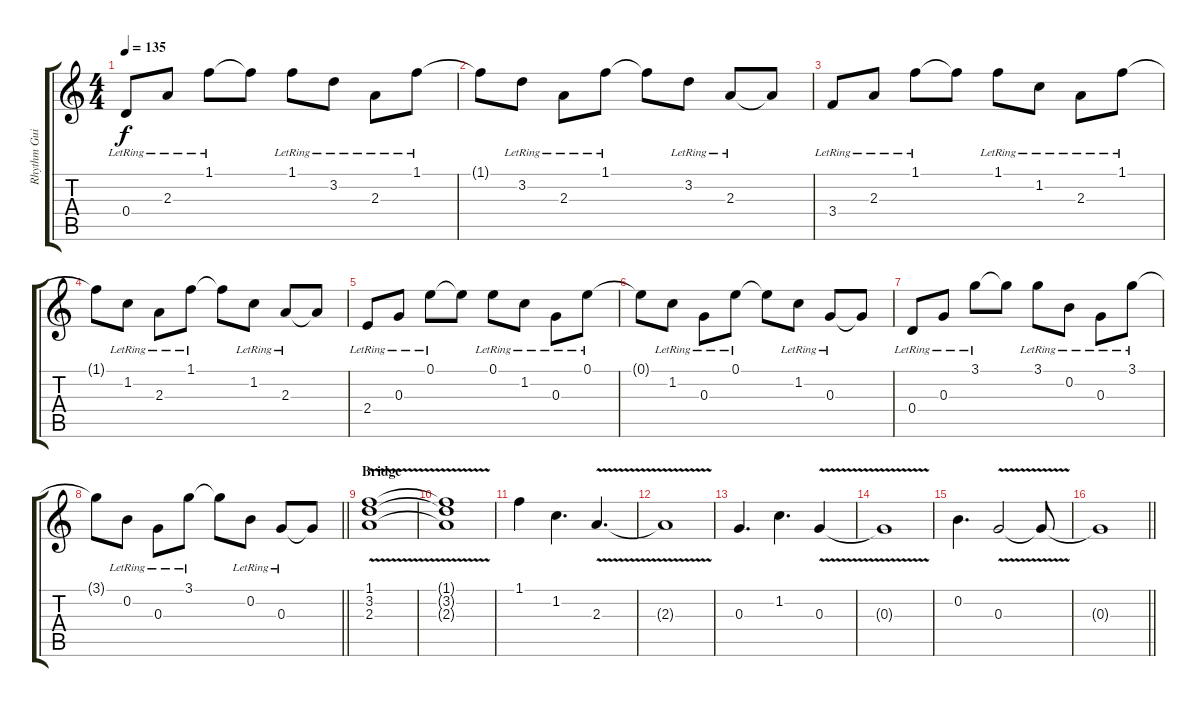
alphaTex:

\track ("Rhythm Guitar" "Rhythm Gui") {instrument electricguitarclean}
\staff {score tabs}
\tuning (E4 B3 G3 D3 A2 E2) {hide}
\ts (4 4)
\tempo 135
\clef g2
\ks c
0.4{lr}.8{dy f} 2.3{lr}.8 1.1{lr}.8 1.1{t}.8 1.1{lr}.8 3.2{lr}.8 2.3{lr}.8 1.1{lr}.8 |
1.1{t}.8 3.2{lr}.8 2.3{lr}.8 1.1{lr}.8 1.1{t}.8 3.2{lr}.8 2.3{lr}.8 2.3{t}.8 |
3.4{lr}.8 2.3{lr}.8 1.1{lr}.8 1.1{t}.8 1.1{lr}.8 1.2{lr}.8 2.3{lr}.8 1.1{lr}.8 |
1.1{t}.8 1.2{lr}.8 2.3{lr}.8 1.1{lr}.8 1.1{t}.8 1.2{lr}.8 2.3{lr}.8 2.3{t}.8 |
2.4{lr}.8 0.3{lr}.8 0.1{lr}.8 0.1{t}.8 0.1{lr}.8 1.2{lr}.8 0.3{lr}.8 0.1{lr}.8 |
0.1{t}.8 1.2{lr}.8 0.3{lr}.8 0.1{lr}.8 0.1{t}.8 1.2{lr}.8 0.3{lr}.8 0.3{t}.8 |
0.4{lr}.8 0.3{lr}.8 3.1{lr}.8 3.1{t}.8 3.1{lr}.8 0.2{lr}.8 0.3{lr}.8 3.1{lr}.8 |
\barLineRight lightlight
3.1{t}.8 0.2{lr}.8 0.3{lr}.8 3.1{lr}.8 3.1{t}.8 0.2{lr}.8 0.3{lr}.8 0.3{t}.8 |
\section ("" "Bridge")
(1.1{v} 3.2 2.3).1 |
(1.1{t} 3.2{t} 2.3{t}).1 |
1.1.4 1.2.4{d} 2.3{v}.4{d} |
2.3{t}.1 |
0.3.4{d} 1.2.4{d} 0.3{v}.4 |
0.3{t}.1 |
0.2.4{d} 0.3{v}.2 0.3{t}.8 |
\barLineRight lightlight
0.3{t}.1
